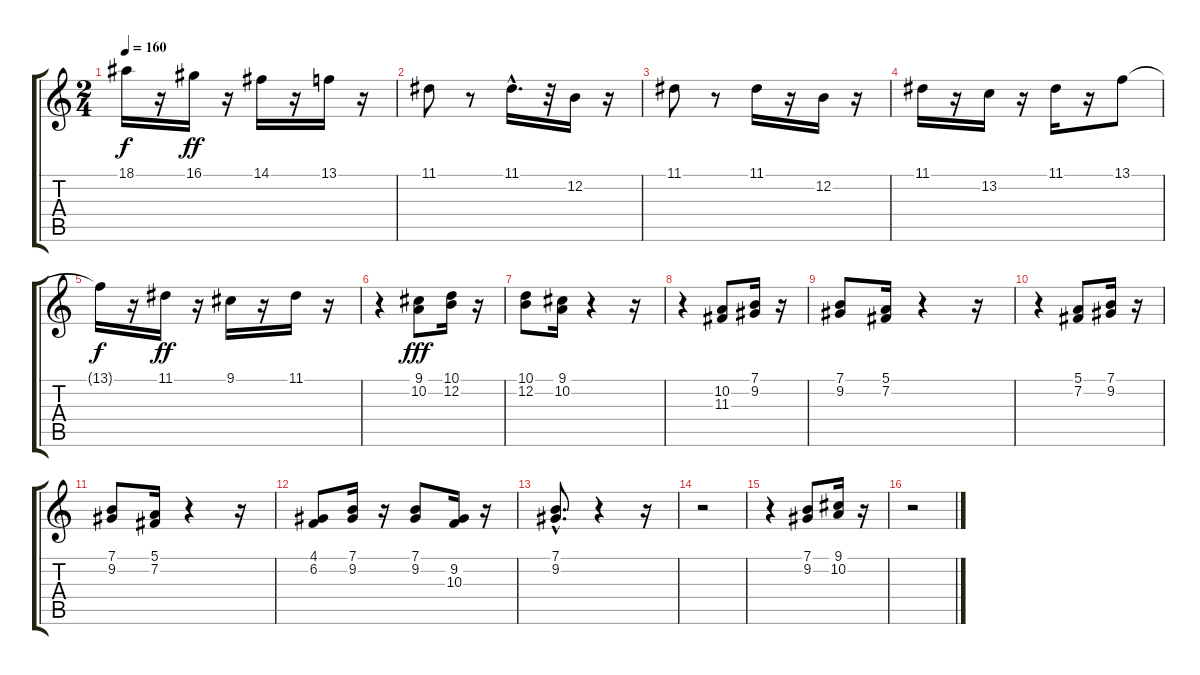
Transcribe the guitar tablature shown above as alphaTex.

\track "" {instrument altosax}
\staff {score tabs}
\tuning (E4 B3 G3 D3 A2 E2) {hide}
\ts (2 4)
\tempo 160
\clef g2
\ks c
18.1{t}.16{dy f} r.16 16.1.16{dy ff} r.16 14.1.16 r.16 13.1.16 r.16 |
11.1.8 r.8 11.1{hac}.16{d} r.32 12.2.16 r.16 |
11.1.8 r.8 11.1.16 r.16 12.2.16 r.16 |
11.1.16 r.16 13.2.16 r.16 11.1.16 r.16 13.1.8 |
13.1{t}.16{dy f} r.16 11.1.16{dy ff} r.16 9.1.16 r.16 11.1.16 r.16 |
r.4 (9.1 10.2).8{dy fff} (10.1 12.2).16 r.16 |
(10.1 12.2).8 (9.1 10.2).16 r.4 r.16 |
r.4 (10.2 11.3).8 (7.1 9.2).16 r.16 |
(7.1 9.2).8 (5.1 7.2).16 r.4 r.16 |
r.4 (5.1 7.2).8 (7.1 9.2).16 r.16 |
(7.1 9.2).8 (5.1 7.2).16 r.4 r.16 |
(4.1 6.2).8 (7.1 9.2).16 r.16 (7.1 9.2).8 (9.2 10.3).16 r.16 |
(7.1{hac} 9.2{hac}).8{d} r.4 r.16 |
r.2 |
r.4 (7.1 9.2).8 (9.1 10.2).16 r.16 |
r.2
